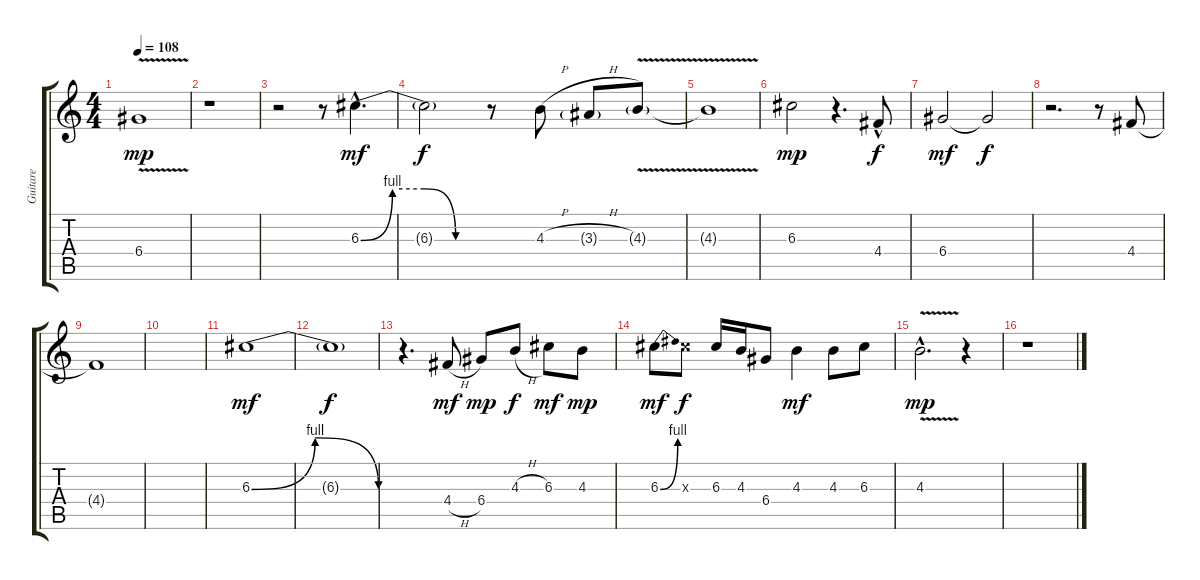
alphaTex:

\track ("Guitare " "Guitare ") {instrument electricguitarjazz}
\staff {score tabs}
\tuning (E4 B3 G3 D3 A2 E2) {hide}
\ts (4 4)
\tempo 108
\clef g2
\ks c
6.4{v}.1{dy mp} |
r.1 |
r.2 r.8 6.3{be (custom 0 0 15 4 30 4 45 0 60 0) hac}.4{d dy mf} |
6.3{t}.2{dy f} r.8 4.3{h}.8 3.3{h g}.8 4.3{v g}.8 |
4.3{t}.1 |
6.3.2{dy mp} r.4{d} 4.4{hac}.8{dy f} |
6.4.2{dy mf} 6.4{t}.2{dy f} |
r.2{d} r.8 4.4.8 |
4.4{t}.1 |
|
6.3{be (bendrelease 0 0 15 4 46 4 60 0)}.1{dy mf} |
6.3{t}.1{dy f} |
r.4{d} 4.4{h}.8{dy mf} 6.4.8{dy mp} 4.3{h}.8{dy f} 6.3.8{dy mf} 4.3.8{dy mp} |
6.3{be (bend 0 0 60 4)}.8{dy mf} 6.3{x}.8{dy f} 6.3.16 4.3.16 6.4.8 4.3.4{dy mf} 4.3.8 6.3.8 |
4.3{v hac}.2{d dy mp} r.4 |
r.1
